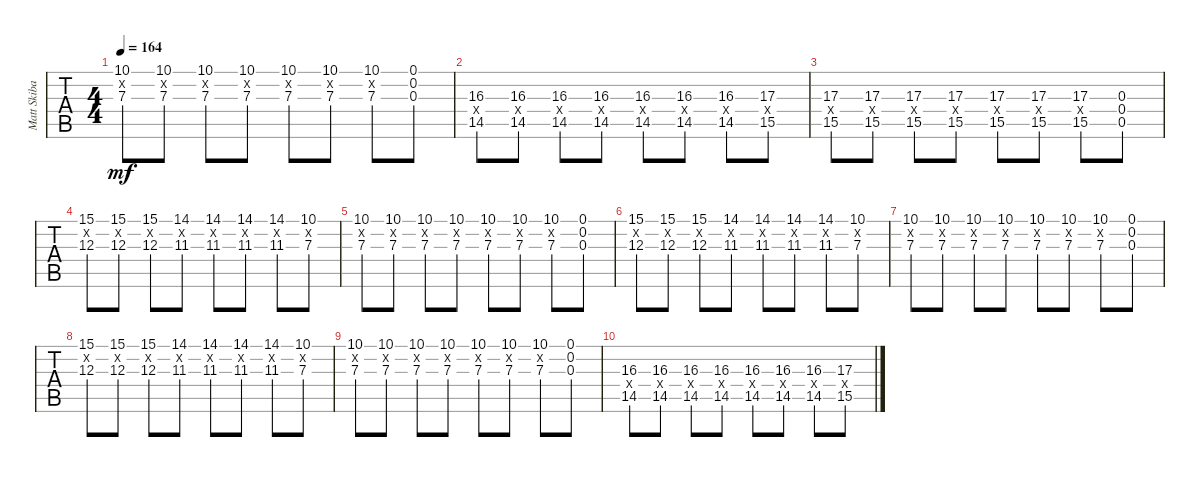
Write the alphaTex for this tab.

\track ("Matt Skiba - Guitar One" "Matt Skiba") {instrument distortionguitar}
\staff {tabs}
\tuning (E4 B3 G3 D3 A2 E2) {hide}
\ts (4 4)
\tempo 164
\clef g2
\ks eminor
(10.1 10.2{x} 7.3).8{dy mf} (10.1 10.2{x} 7.3).8 (10.1 10.2{x} 7.3).8 (10.1 10.2{x} 7.3).8 (10.1 10.2{x} 7.3).8 (10.1 10.2{x} 7.3).8 (10.1 10.2{x} 7.3).8 (0.1 0.2 0.3).8 |
(16.3 14.4{x} 14.5).8 (16.3 14.4{x} 14.5).8 (16.3 14.4{x} 14.5).8 (16.3 14.4{x} 14.5).8 (16.3 14.4{x} 14.5).8 (16.3 14.4{x} 14.5).8 (16.3 14.4{x} 14.5).8 (17.3 15.4{x} 15.5).8 |
(17.3 15.4{x} 15.5).8 (17.3 15.4{x} 15.5).8 (17.3 15.4{x} 15.5).8 (17.3 15.4{x} 15.5).8 (17.3 15.4{x} 15.5).8 (17.3 15.4{x} 15.5).8 (17.3 15.4{x} 15.5).8 (0.3 0.4 0.5).8 |
(15.1 12.2{x} 12.3).8 (15.1 12.2{x} 12.3).8 (15.1 12.2{x} 12.3).8 (14.1 11.2{x} 11.3).8 (14.1 11.2{x} 11.3).8 (14.1 11.2{x} 11.3).8 (14.1 11.2{x} 11.3).8 (10.1 7.2{x} 7.3).8 |
(10.1 10.2{x} 7.3).8 (10.1 10.2{x} 7.3).8 (10.1 10.2{x} 7.3).8 (10.1 10.2{x} 7.3).8 (10.1 10.2{x} 7.3).8 (10.1 10.2{x} 7.3).8 (10.1 10.2{x} 7.3).8 (0.1 0.2 0.3).8 |
(15.1 12.2{x} 12.3).8 (15.1 12.2{x} 12.3).8 (15.1 12.2{x} 12.3).8 (14.1 11.2{x} 11.3).8 (14.1 11.2{x} 11.3).8 (14.1 11.2{x} 11.3).8 (14.1 11.2{x} 11.3).8 (10.1 7.2{x} 7.3).8 |
(10.1 10.2{x} 7.3).8 (10.1 10.2{x} 7.3).8 (10.1 10.2{x} 7.3).8 (10.1 10.2{x} 7.3).8 (10.1 10.2{x} 7.3).8 (10.1 10.2{x} 7.3).8 (10.1 10.2{x} 7.3).8 (0.1 0.2 0.3).8 |
(15.1 12.2{x} 12.3).8 (15.1 12.2{x} 12.3).8 (15.1 12.2{x} 12.3).8 (14.1 11.2{x} 11.3).8 (14.1 11.2{x} 11.3).8 (14.1 11.2{x} 11.3).8 (14.1 11.2{x} 11.3).8 (10.1 7.2{x} 7.3).8 |
(10.1 10.2{x} 7.3).8 (10.1 10.2{x} 7.3).8 (10.1 10.2{x} 7.3).8 (10.1 10.2{x} 7.3).8 (10.1 10.2{x} 7.3).8 (10.1 10.2{x} 7.3).8 (10.1 10.2{x} 7.3).8 (0.1 0.2 0.3).8 |
(16.3 14.4{x} 14.5).8 (16.3 14.4{x} 14.5).8 (16.3 14.4{x} 14.5).8 (16.3 14.4{x} 14.5).8 (16.3 14.4{x} 14.5).8 (16.3 14.4{x} 14.5).8 (16.3 14.4{x} 14.5).8 (17.3 15.4{x} 15.5).8
